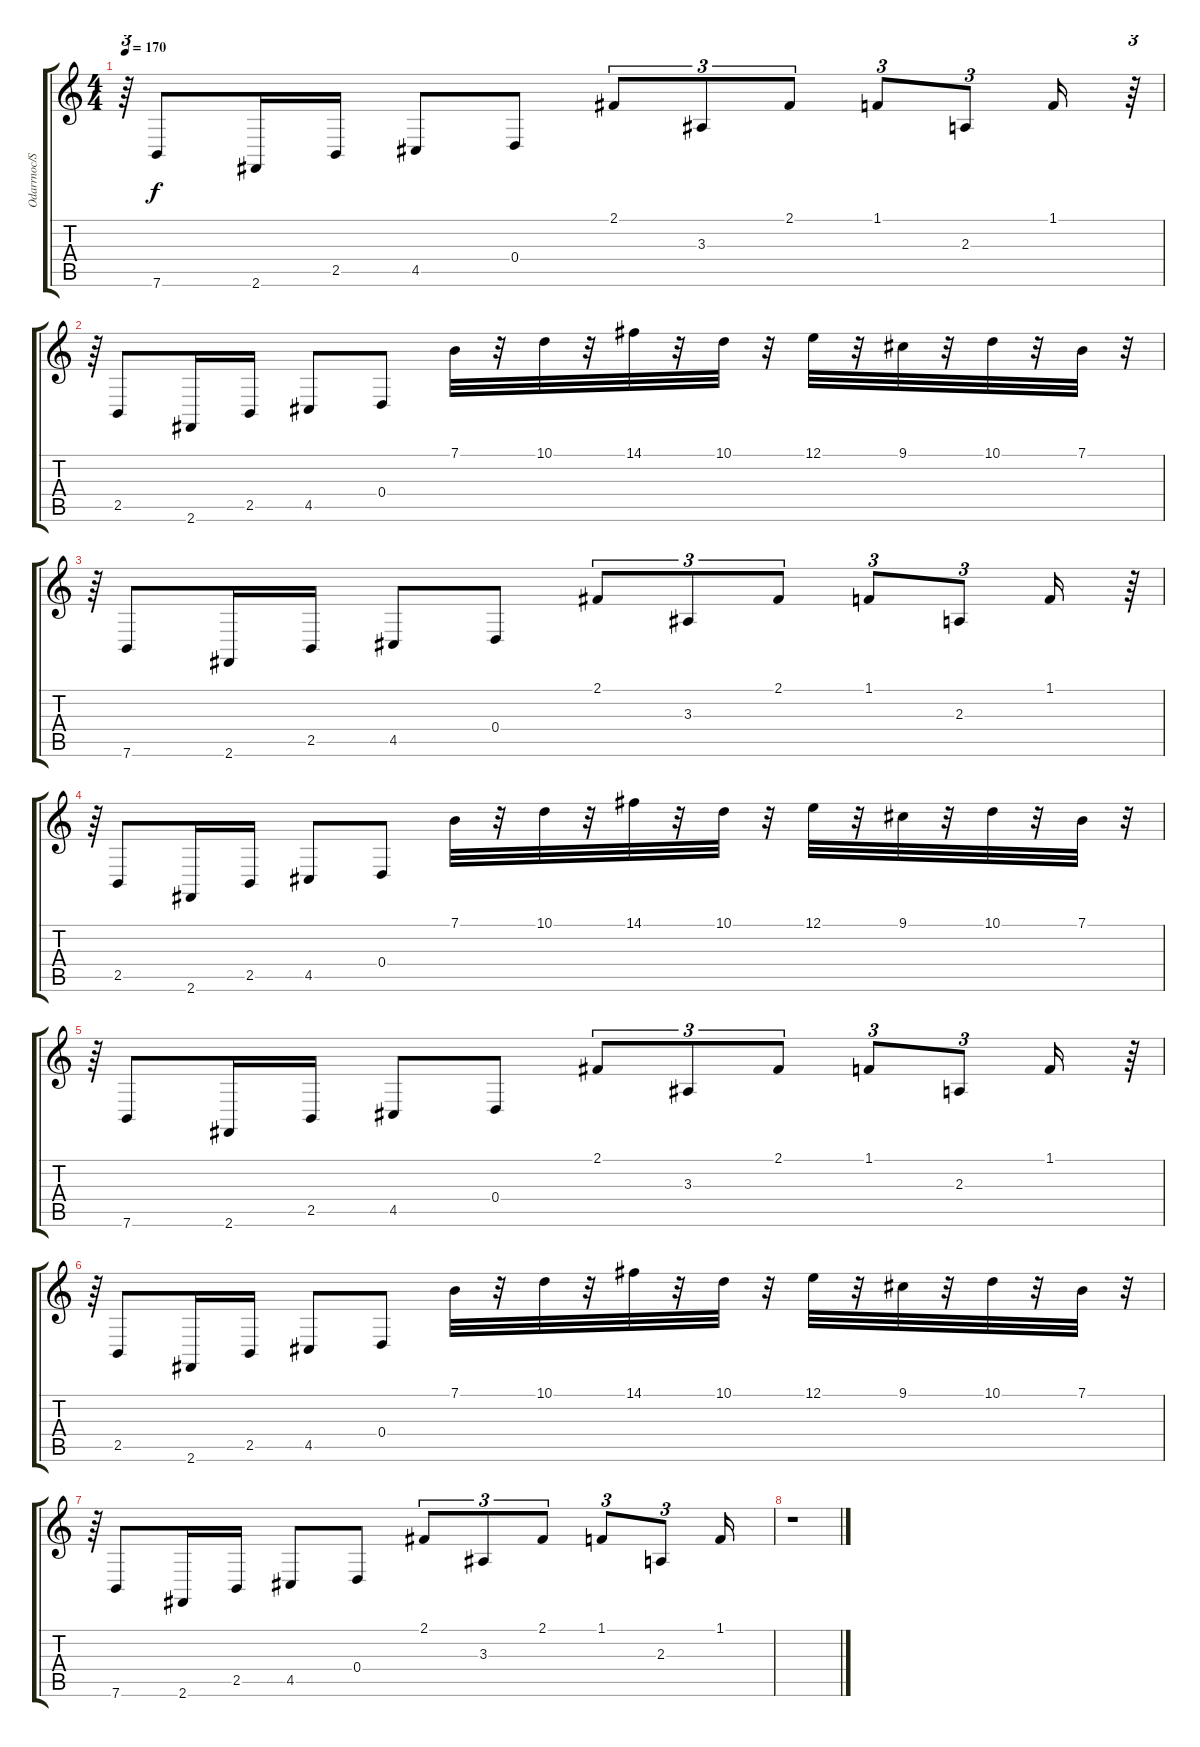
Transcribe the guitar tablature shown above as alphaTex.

\track ("Odarrnoc/Skelletor" "Odarrnoc/S") {instrument harpsichord}
\staff {score tabs}
\tuning (E4 B3 G3 D3 A2 E2) {hide}
\ts (4 4)
\tempo 170
\clef g2
\ks c
r.64{tu (3 2) dy f} 7.6.8 2.6.16 2.5.16 4.5.8 0.4.8 2.1.8{tu (3 2)} 3.3.8{tu (3 2)} 2.1.8{tu (3 2)} 1.1.8{tu (3 2)} 2.3.8{tu (3 2)} 1.1.16 r.64{tu (3 2)} |
r.64{tu (3 2)} 2.5.8 2.6.16 2.5.16 4.5.8 0.4.8 7.1.32 r.32 10.1.32 r.32 14.1.32 r.32 10.1.32 r.32 12.1.32 r.32 9.1.32 r.32 10.1.32 r.32 7.1.32 r.32{tu (3 2)} |
r.64{tu (3 2)} 7.6.8 2.6.16 2.5.16 4.5.8 0.4.8 2.1.8{tu (3 2)} 3.3.8{tu (3 2)} 2.1.8{tu (3 2)} 1.1.8{tu (3 2)} 2.3.8{tu (3 2)} 1.1.16 r.64{tu (3 2)} |
r.64{tu (3 2)} 2.5.8 2.6.16 2.5.16 4.5.8 0.4.8 7.1.32 r.32 10.1.32 r.32 14.1.32 r.32 10.1.32 r.32 12.1.32 r.32 9.1.32 r.32 10.1.32 r.32 7.1.32 r.32{tu (3 2)} |
r.64{tu (3 2)} 7.6.8 2.6.16 2.5.16 4.5.8 0.4.8 2.1.8{tu (3 2)} 3.3.8{tu (3 2)} 2.1.8{tu (3 2)} 1.1.8{tu (3 2)} 2.3.8{tu (3 2)} 1.1.16 r.64{tu (3 2)} |
r.64{tu (3 2)} 2.5.8 2.6.16 2.5.16 4.5.8 0.4.8 7.1.32 r.32 10.1.32 r.32 14.1.32 r.32 10.1.32 r.32 12.1.32 r.32 9.1.32 r.32 10.1.32 r.32 7.1.32 r.32{tu (3 2)} |
r.64{tu (3 2)} 7.6.8 2.6.16 2.5.16 4.5.8 0.4.8 2.1.8{tu (3 2)} 3.3.8{tu (3 2)} 2.1.8{tu (3 2)} 1.1.8{tu (3 2)} 2.3.8{tu (3 2)} 1.1.16 |
r.1
